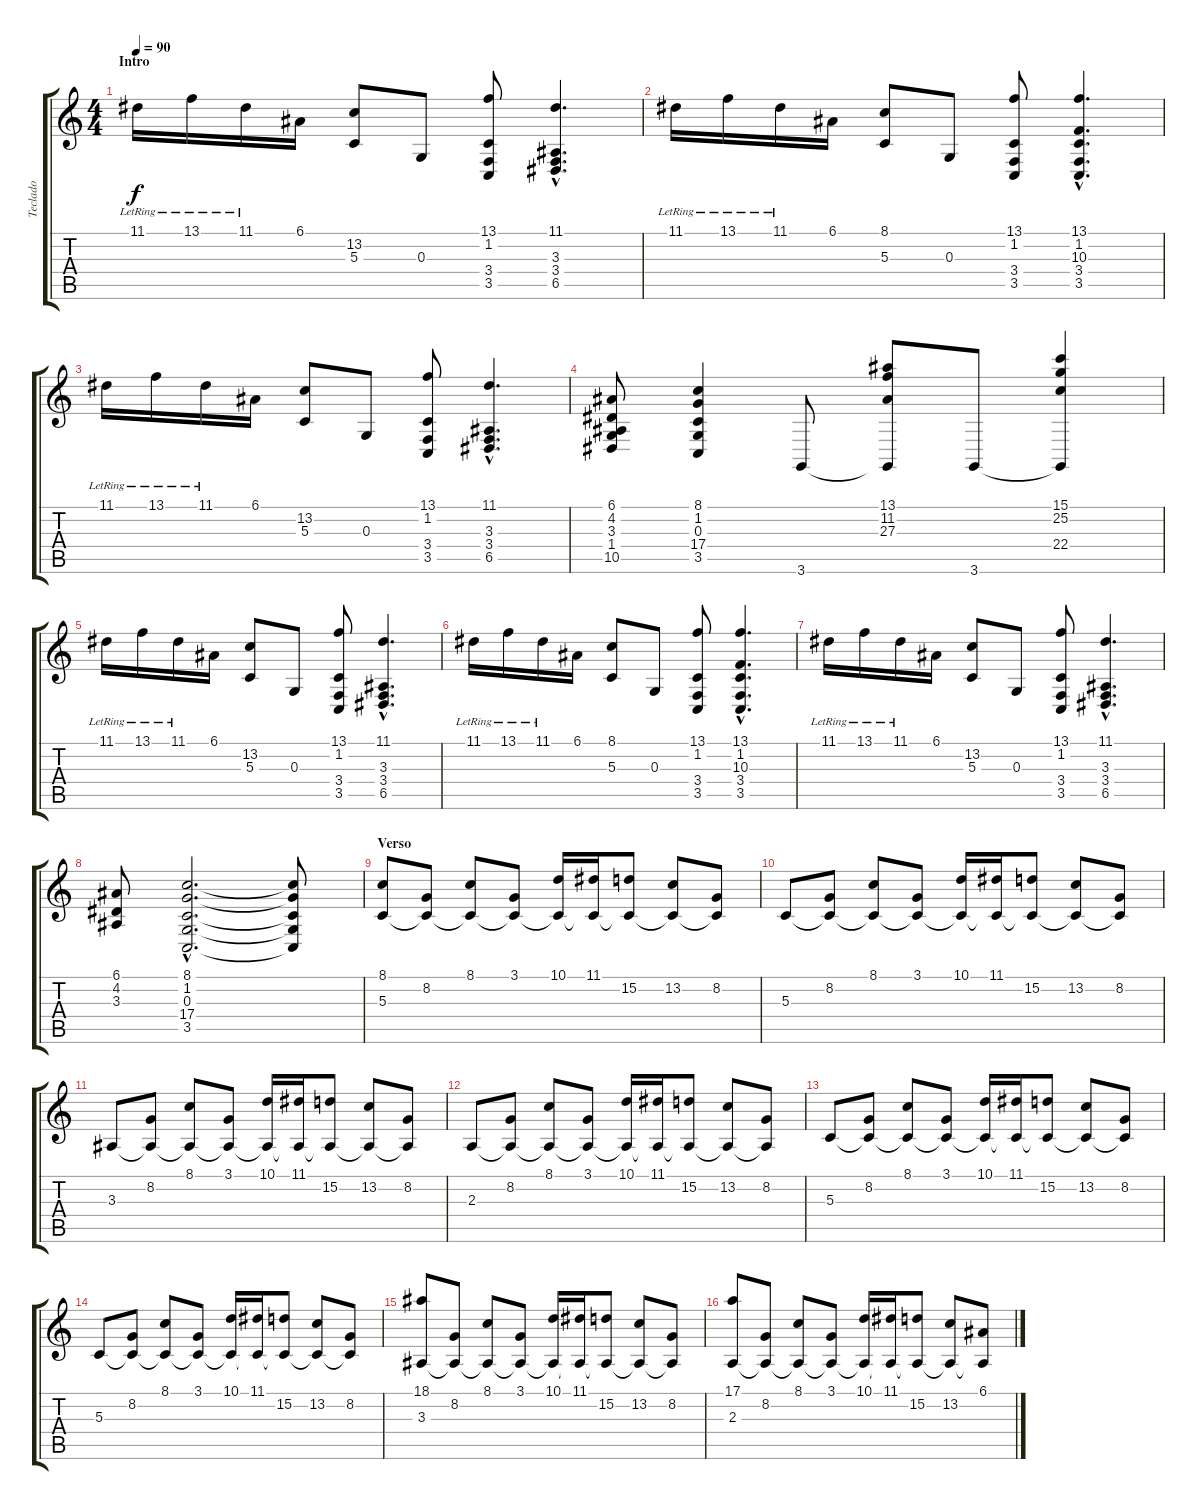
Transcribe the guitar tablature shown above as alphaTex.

\track ("Teclado" "Teclado") {instrument acousticgrandpiano}
\staff {score tabs}
\tuning (E4 B3 G3 D3 A2 E2) {hide}
\ts (4 4)
\section ("" "Intro")
\tempo 90
\clef g2
\ks c
11.1{lr}.16{dy f instrument acousticgrandpiano} 13.1{lr}.16 11.1{lr}.16 6.1.16 (13.2 5.3).8 0.3.8 (13.1 1.2 3.4 3.5).8 (11.1{hac} 3.3{hac} 3.4{hac} 6.5{hac}).4{d} |
11.1{lr}.16 13.1{lr}.16 11.1{lr}.16 6.1.16 (8.1 5.3).8 0.3.8 (13.1 1.2 3.4 3.5).8 (13.1{hac} 1.2{hac} 10.3{hac} 3.4{hac} 3.5{hac}).4{d} |
11.1{lr}.16 13.1{lr}.16 11.1{lr}.16 6.1.16 (13.2 5.3).8 0.3.8 (13.1 1.2 3.4 3.5).8 (11.1{hac} 3.3{hac} 3.4{hac} 6.5{hac}).4{d} |
(6.1 4.2 3.3 1.4 10.5).8 (8.1 1.2 0.3 17.4 3.5).4 3.6.8 (13.1 11.2 27.3 3.6{t}).8 3.6.8 (15.1 25.2 22.4 3.6{t}).4 |
11.1{lr}.16 13.1{lr}.16 11.1{lr}.16 6.1.16 (13.2 5.3).8 0.3.8 (13.1 1.2 3.4 3.5).8 (11.1{hac} 3.3{hac} 3.4{hac} 6.5{hac}).4{d} |
11.1{lr}.16 13.1{lr}.16 11.1{lr}.16 6.1.16 (8.1 5.3).8 0.3.8 (13.1 1.2 3.4 3.5).8 (13.1{hac} 1.2{hac} 10.3{hac} 3.4{hac} 3.5{hac}).4{d} |
11.1{lr}.16 13.1{lr}.16 11.1{lr}.16 6.1.16 (13.2 5.3).8 0.3.8 (13.1 1.2 3.4 3.5).8 (11.1{hac} 3.3{hac} 3.4{hac} 6.5{hac}).4{d} |
(6.1 4.2 3.3).8 (8.1{hac} 1.2{hac} 0.3{hac} 17.4{hac} 3.5{hac}).2{d} (8.1{t} 1.2{t} 0.3{t} 17.4{t} 3.5{t}).8 |
\section ("" "Verso")
(8.1 5.3).8 (8.2 5.3{t}).8 (8.1 5.3{t}).8 (3.1 5.3{t}).8 (10.1 5.3{t}).16 (11.1 5.3{t}).16 (15.2 5.3{t}).8 (13.2 5.3{t}).8 (8.2 5.3{t}).8 |
5.3.8 (8.2 5.3{t}).8 (8.1 5.3{t}).8 (3.1 5.3{t}).8 (10.1 5.3{t}).16 (11.1 5.3{t}).16 (15.2 5.3{t}).8 (13.2 5.3{t}).8 (8.2 5.3{t}).8 |
3.3.8 (8.2 3.3{t}).8 (8.1 3.3{t}).8 (3.1 3.3{t}).8 (10.1 3.3{t}).16 (11.1 3.3{t}).16 (15.2 3.3{t}).8 (13.2 3.3{t}).8 (8.2 3.3{t}).8 |
2.3.8 (8.2 2.3{t}).8 (8.1 2.3{t}).8 (3.1 2.3{t}).8 (10.1 2.3{t}).16 (11.1 2.3{t}).16 (15.2 2.3{t}).8 (13.2 2.3{t}).8 (8.2 2.3{t}).8 |
5.3.8 (8.2 5.3{t}).8 (8.1 5.3{t}).8 (3.1 5.3{t}).8 (10.1 5.3{t}).16 (11.1 5.3{t}).16 (15.2 5.3{t}).8 (13.2 5.3{t}).8 (8.2 5.3{t}).8 |
5.3.8 (8.2 5.3{t}).8 (8.1 5.3{t}).8 (3.1 5.3{t}).8 (10.1 5.3{t}).16 (11.1 5.3{t}).16 (15.2 5.3{t}).8 (13.2 5.3{t}).8 (8.2 5.3{t}).8 |
(18.1 3.3).8 (8.2 3.3{t}).8 (8.1 3.3{t}).8 (3.1 3.3{t}).8 (10.1 3.3{t}).16 (11.1 3.3{t}).16 (15.2 3.3{t}).8 (13.2 3.3{t}).8 (8.2 3.3{t}).8 |
(17.1 2.3).8 (8.2 2.3{t}).8 (8.1 2.3{t}).8 (3.1 2.3{t}).8 (10.1 2.3{t}).16 (11.1 2.3{t}).16 (15.2 2.3{t}).8 (13.2 2.3{t}).8 (6.1 2.3{t}).8
